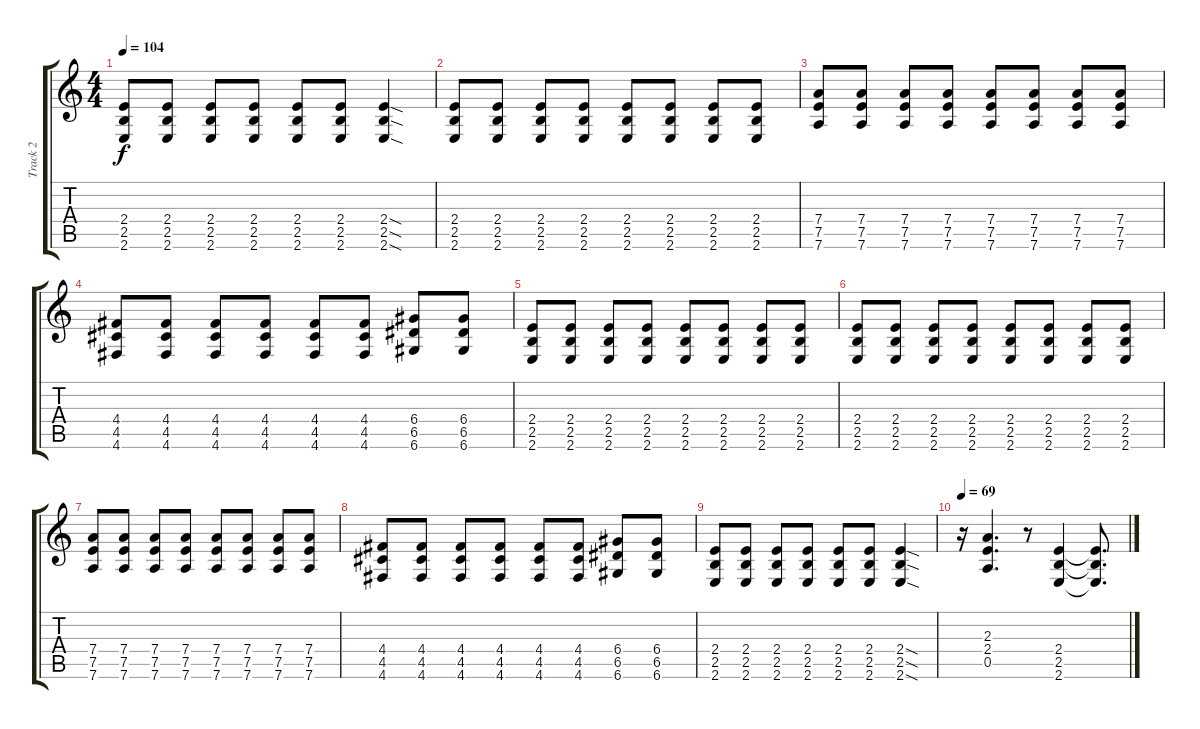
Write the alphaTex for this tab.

\track ("Track 2" "Track 2") {instrument distortionguitar}
\staff {score tabs}
\tuning (E4 B3 G3 D3 A2 D2) {hide}
\ts (4 4)
\tempo 104
\clef g2
\ks c
(2.4 2.5 2.6).8{dy f} (2.4 2.5 2.6).8 (2.4 2.5 2.6).8 (2.4 2.5 2.6).8 (2.4 2.5 2.6).8 (2.4 2.5 2.6).8 (2.4{sod} 2.5{sod} 2.6{sod}).4 |
(2.4 2.5 2.6).8 (2.4 2.5 2.6).8 (2.4 2.5 2.6).8 (2.4 2.5 2.6).8 (2.4 2.5 2.6).8 (2.4 2.5 2.6).8 (2.4 2.5 2.6).8 (2.4 2.5 2.6).8 |
(7.4 7.5 7.6).8 (7.4 7.5 7.6).8 (7.4 7.5 7.6).8 (7.4 7.5 7.6).8 (7.4 7.5 7.6).8 (7.4 7.5 7.6).8 (7.4 7.5 7.6).8 (7.4 7.5 7.6).8 |
(4.4 4.5 4.6).8 (4.4 4.5 4.6).8 (4.4 4.5 4.6).8 (4.4 4.5 4.6).8 (4.4 4.5 4.6).8 (4.4 4.5 4.6).8 (6.4 6.5 6.6).8 (6.4 6.5 6.6).8 |
(2.4 2.5 2.6).8 (2.4 2.5 2.6).8 (2.4 2.5 2.6).8 (2.4 2.5 2.6).8 (2.4 2.5 2.6).8 (2.4 2.5 2.6).8 (2.4 2.5 2.6).8 (2.4 2.5 2.6).8 |
(2.4 2.5 2.6).8 (2.4 2.5 2.6).8 (2.4 2.5 2.6).8 (2.4 2.5 2.6).8 (2.4 2.5 2.6).8 (2.4 2.5 2.6).8 (2.4 2.5 2.6).8 (2.4 2.5 2.6).8 |
(7.4 7.5 7.6).8 (7.4 7.5 7.6).8 (7.4 7.5 7.6).8 (7.4 7.5 7.6).8 (7.4 7.5 7.6).8 (7.4 7.5 7.6).8 (7.4 7.5 7.6).8 (7.4 7.5 7.6).8 |
(4.4 4.5 4.6).8 (4.4 4.5 4.6).8 (4.4 4.5 4.6).8 (4.4 4.5 4.6).8 (4.4 4.5 4.6).8 (4.4 4.5 4.6).8 (6.4 6.5 6.6).8 (6.4 6.5 6.6).8 |
(2.4 2.5 2.6).8 (2.4 2.5 2.6).8 (2.4 2.5 2.6).8 (2.4 2.5 2.6).8 (2.4 2.5 2.6).8 (2.4 2.5 2.6).8 (2.4{sod} 2.5{sod} 2.6{sod}).4 |
\tempo 69
r.16{volume 6 instrument acousticgrandpiano} (2.3 2.4 0.5).4{d} r.8 (2.4 2.5 2.6).4 (2.4{t} 2.5{t} 2.6{t}).8{d}
